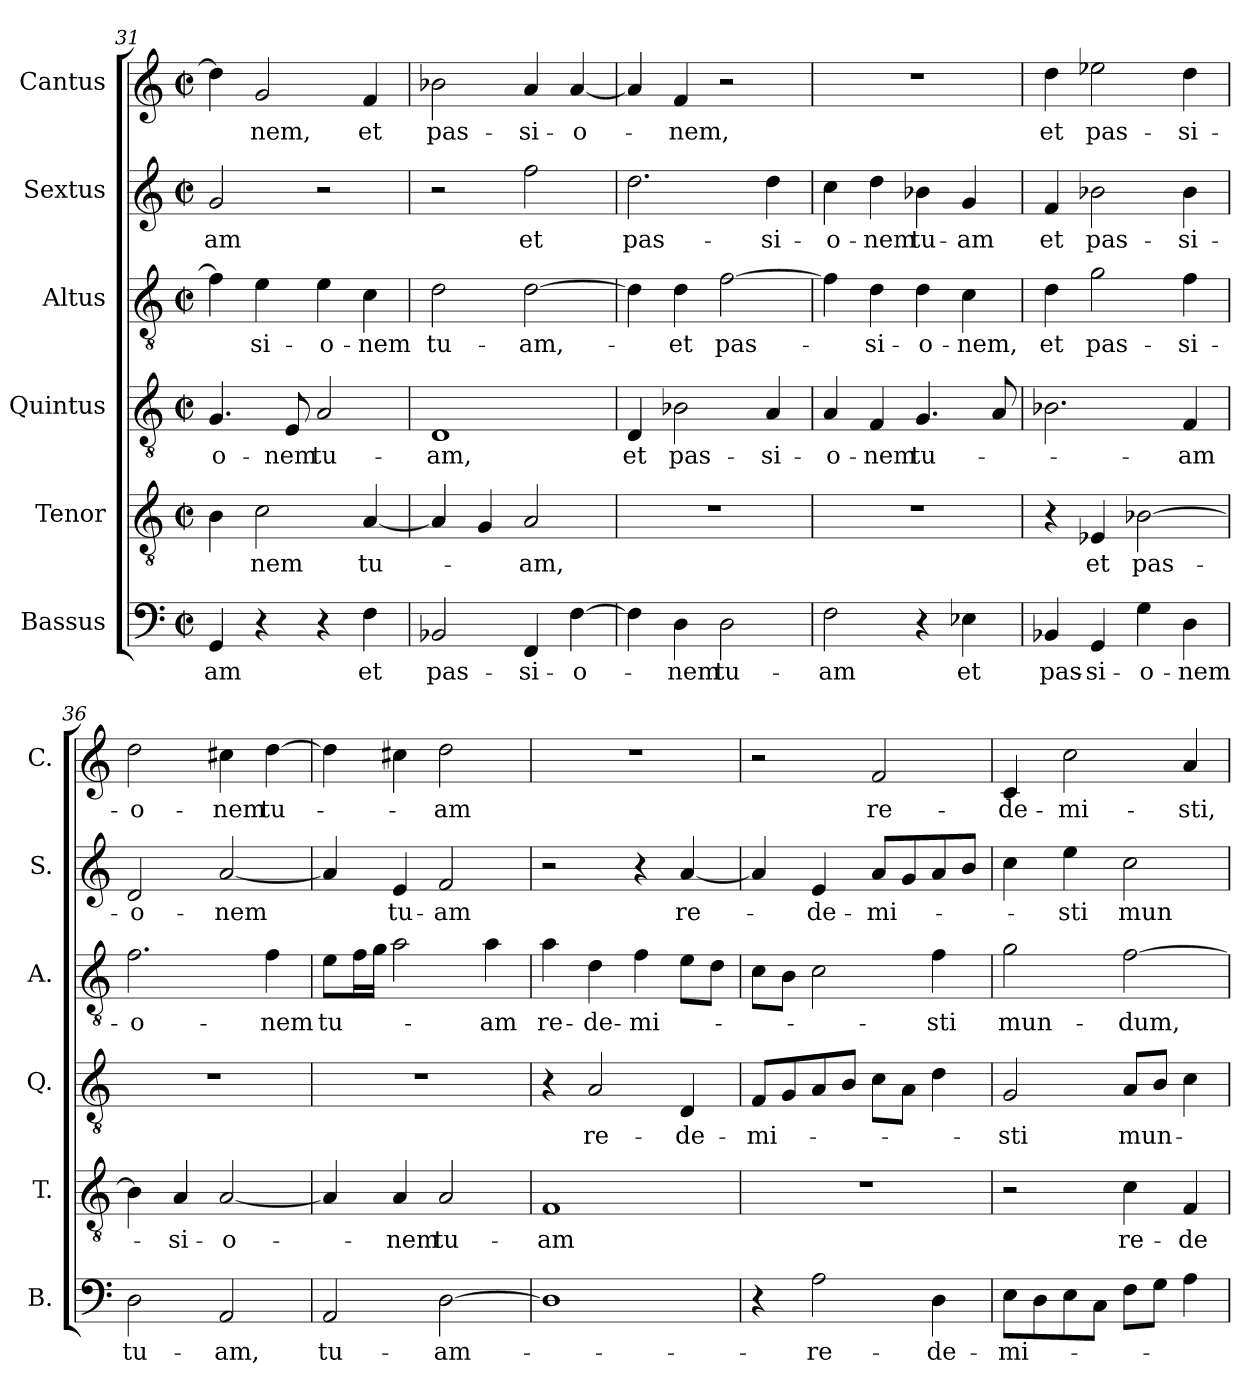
**kern	**text	**kern	**text	**kern	**text	**kern	**text	**kern	**text	**kern	**text
*part6	*part6	*part5	*part5	*part4	*part4	*part3	*part3	*part2	*part2	*part1	*part1
*staff6	*staff6	*staff5	*staff5	*staff4	*staff4	*staff3	*staff3	*staff2	*staff2	*staff1	*staff1
*I"Bassus	*	*I"Tenor	*	*I"Quintus	*	*I"Altus	*	*I"Sextus	*	*I"Cantus	*
*I'B.	*	*I'T.	*	*I'Q.	*	*I'A.	*	*I'S.	*	*I'C.	*
*clefF4	*	*clefGv2	*	*clefGv2	*	*clefGv2	*	*clefG2	*	*clefG2	*
*M2/2	*	*M2/2	*	*M2/2	*	*M2/2	*	*M2/2	*	*M2/2	*
*met(c|)	*	*met(c|)	*	*met(c|)	*	*met(c|)	*	*met(c|)	*	*met(c|)	*
=31	=31	=31	=31	=31	=31	=31	=31	=31	=31	=31	=31
!	!LO:LY:b:cj	!	!	!	!LO:LY:b:cj	!	!	!	!LO:LY:b:cj	!	!
4GG/	-am	4B\	.	4.G/	-o-	4f\]	.	2g/	-am	4dd\]	.
!	!	!	!LO:LY:b:cj	!	!	!	!LO:LY:b:cj	!	!	!	!LO:LY:b:cj
4r	.	2c\	-nem	.	.	4e\	-si-	.	.	2g/	-nem,
!	!	!	!	!	!LO:LY:b:cj	!	!	!	!	!	!
.	.	.	.	8E/	-nem	.	.	.	.	.	.
!	!	!	!	!	!LO:LY:b:cj	!	!LO:LY:b:cj	!	!	!	!
4r	.	.	.	2A/	tu-	4e\	-o-	2r	.	.	.
!	!LO:LY:b:cj	!	!LO:LY:b:cj	!	!	!	!LO:LY:b:cj	!	!	!	!LO:LY:b:cj
4F\	et	[<4A/	tu-	.	.	4c\	-nem	.	.	4f/	et
=32	=32	=32	=32	=32	=32	=32	=32	=32	=32	=32	=32
!	!LO:LY:b:cj	!	!	!	!LO:LY:b:cj	!	!LO:LY:b:cj	!	!	!	!LO:LY:b:cj
2BB-X/	pas-	4A/]	.	1D	-am,	2d\	tu-	2r	.	2b-X\	pas-
.	.	4G/	.	.	.	.	.	.	.	.	.
!	!LO:LY:b:cj	!	!LO:LY:b:cj	!	!	!	!LO:LY:b:cj	!	!LO:LY:b:cj	!	!LO:LY:b:cj
4FF/	-si-	2A/	-am,	.	.	[>2d\	-am,-	2ff\	et	4a/	-si-
!	!LO:LY:b:cj	!	!	!	!	!	!	!	!	!	!LO:LY:b:cj
[>4F\	-o-	.	.	.	.	.	.	.	.	[<4a/	-o-
=33	=33	=33	=33	=33	=33	=33	=33	=33	=33	=33	=33
!	!	!	!	!	!LO:LY:b:cj	!	!	!	!LO:LY:b:cj	!	!
4F\]	.	1r	.	4D/	et	4d\]	.	2.dd\	pas-	4a/]	.
!	!LO:LY:b:cj	!	!	!	!LO:LY:b:cj	!	!LO:LY:b:cj	!	!	!	!LO:LY:b:cj
4D\	-nem	.	.	2B-X\	pas-	4d\	-et	.	.	4f/	-nem,
!	!LO:LY:b:cj	!	!	!	!	!	!LO:LY:b:cj	!	!	!	!
2D\	tu-	.	.	.	.	[>2f\	pas-	.	.	2r	.
!	!	!	!	!	!LO:LY:b:cj	!	!	!	!LO:LY:b:cj	!	!
.	.	.	.	4A/	-si-	.	.	4dd\	-si-	.	.
=34	=34	=34	=34	=34	=34	=34	=34	=34	=34	=34	=34
!	!LO:LY:b:cj	!	!	!	!LO:LY:b:cj	!	!	!	!LO:LY:b:cj	!	!
2F\	-am	1r	.	4A/	-o-	4f\]	.	4cc\	-o-	1r	.
!	!	!	!	!	!LO:LY:b:cj	!	!LO:LY:b:cj	!	!LO:LY:b:cj	!	!
.	.	.	.	4F/	-nem	4d\	-si-	4dd\	-nem	.	.
!	!	!	!	!	!LO:LY:b:cj	!	!LO:LY:b:cj	!	!LO:LY:b:cj	!	!
4r	.	.	.	4.G/	tu-	4d\	-o-	4b-X\	tu-	.	.
!	!LO:LY:b:cj	!	!	!	!	!	!LO:LY:b:cj	!	!LO:LY:b:cj	!	!
4E-X\	et	.	.	.	.	4c\	-nem,	4g/	-am	.	.
.	.	.	.	8A/	.	.	.	.	.	.	.
=35	=35	=35	=35	=35	=35	=35	=35	=35	=35	=35	=35
!	!LO:LY:b:cj	!	!	!	!	!	!LO:LY:b:cj	!	!LO:LY:b:cj	!	!LO:LY:b:cj
4BB-X/	pas-	4r	.	2.B-X\	.	4d\	et	4f/	et	4dd\	et
!	!LO:LY:b:cj	!	!LO:LY:b:cj	!	!	!	!LO:LY:b:cj	!	!LO:LY:b:cj	!	!LO:LY:b:cj
4GG/	-si-	4E-X/	et	.	.	2g\	pas-	2b-X\	pas-	2ee-X\	pas-
!	!LO:LY:b:cj	!	!LO:LY:b:cj	!	!	!	!	!	!	!	!
4G\	-o-	[<2B-X\	pas-	.	.	.	.	.	.	.	.
!	!LO:LY:b:cj	!	!	!	!LO:LY:b:cj	!	!LO:LY:b:cj	!	!LO:LY:b:cj	!	!LO:LY:b:cj
4D\	-nem	.	.	4F/	-am	4f\	-si-	4b-\	-si-	4dd\	-si-
!!LO:LB:g=z
=36	=36	=36	=36	=36	=36	=36	=36	=36	=36	=36	=36
!	!LO:LY:b:cj	!	!	!	!	!	!LO:LY:b:cj	!	!LO:LY:b:cj	!	!LO:LY:b:cj
2D\	tu-	4B-\]	.	1r	.	2.f\	-o-	2d/	-o-	2dd\	-o-
!	!	!	!LO:LY:b:cj	!	!	!	!	!	!	!	!
.	.	4A/	-si-	.	.	.	.	.	.	.	.
!	!LO:LY:b:cj	!	!LO:LY:b:cj	!	!	!	!	!	!LO:LY:b:cj	!	!LO:LY:b:cj
2AA/	-am,	[<2A/	-o-	.	.	.	.	[<2a/	-nem	4cc#X\	-nem
!	!	!	!	!	!	!	!LO:LY:b:cj	!	!	!	!LO:LY:b:cj
.	.	.	.	.	.	4f\	-nem	.	.	[>4dd\	tu-
=37	=37	=37	=37	=37	=37	=37	=37	=37	=37	=37	=37
!	!LO:LY:b:cj	!	!	!	!	!	!LO:LY:b:cj	!	!	!	!
2AA/	tu-	4A/]	.	1r	.	8e\L	tu-	4a/]	.	4dd\]	.
.	.	.	.	.	.	16f\	.	.	.	.	.
.	.	.	.	.	.	16g\J	.	.	.	.	.
!	!	!	!LO:LY:b:cj	!	!	!	!	!	!LO:LY:b:cj	!	!
.	.	4A/	-nem	.	.	2a\	.	4e/	tu-	4cc#X\	.
!	!LO:LY:b:cj	!	!LO:LY:b:cj	!	!	!	!	!	!LO:LY:b:cj	!	!LO:LY:b:cj
[>2D\	-am-	2A/	tu-	.	.	.	.	2f/	-am	2dd\	-am
!	!	!	!	!	!	!	!LO:LY:b:cj	!	!	!	!
.	.	.	.	.	.	4a\	-am	.	.	.	.
=38	=38	=38	=38	=38	=38	=38	=38	=38	=38	=38	=38
!	!	!	!LO:LY:b:cj	!	!	!	!LO:LY:b:cj	!	!	!	!
1D]	.	1F	-am	4r	.	4a\	re-	2r	.	1r	.
!	!	!	!	!	!LO:LY:b:cj	!	!LO:LY:b:cj	!	!	!	!
.	.	.	.	2A/	re-	4d\	-de-	.	.	.	.
!	!	!	!	!	!	!	!LO:LY:b:cj	!	!	!	!
.	.	.	.	.	.	4f\	-mi-	4r	.	.	.
!	!	!	!	!	!LO:LY:b:cj	!	!	!	!LO:LY:b:cj	!	!
.	.	.	.	4D/	-de-	8e\L	.	[<4a/	re-	.	.
.	.	.	.	.	.	8d\J	.	.	.	.	.
=39	=39	=39	=39	=39	=39	=39	=39	=39	=39	=39	=39
!	!	!	!	!	!LO:LY:b:cj	!	!	!	!	!	!
4r	.	1r	.	8F/L	-mi-	8c\L	.	4a/]	.	2r	.
.	.	.	.	8G/	.	8B\J	.	.	.	.	.
!	!LO:LY:b:cj	!	!	!	!	!	!	!	!LO:LY:b:cj	!	!
2A\	-re-	.	.	8A/	.	2c\	.	4e/	-de-	.	.
.	.	.	.	8B/J	.	.	.	.	.	.	.
!	!	!	!	!	!	!	!	!	!LO:LY:b:cj	!	!LO:LY:b:cj
.	.	.	.	8c\L	.	.	.	8a/L	-mi-	2f/	re-
.	.	.	.	8A\J	.	.	.	8g/	.	.	.
!	!LO:LY:b:cj	!	!	!	!	!	!LO:LY:b:cj	!	!	!	!
4D\	-de-	.	.	4d\	.	4f\	-sti	8a/	.	.	.
.	.	.	.	.	.	.	.	8b/J	.	.	.
=40	=40	=40	=40	=40	=40	=40	=40	=40	=40	=40	=40
!	!LO:LY:b:cj	!	!	!	!LO:LY:b:cj	!	!LO:LY:b:cj	!	!	!	!LO:LY:b:cj
8E\L	-mi-	2r	.	2G/	-sti	2g\	mun-	4cc\	.	4c/	-de-
8D\	.	.	.	.	.	.	.	.	.	.	.
!	!	!	!	!	!	!	!	!	!LO:LY:b:cj	!	!LO:LY:b:cj
8E\	.	.	.	.	.	.	.	4ee\	-sti	2cc\	-mi-
8C\J	.	.	.	.	.	.	.	.	.	.	.
!	!	!	!LO:LY:b:cj	!	!LO:LY:b:cj	!	!LO:LY:b:cj	!	!LO:LY:b:cj	!	!
8F\L	.	4c\	re-	8A/L	mun-	[>2f\	-dum,-	2cc\	mun-	.	.
8G\J	.	.	.	8B/J	.	.	.	.	.	.	.
!	!	!	!LO:LY:b:cj	!	!	!	!	!	!	!	!LO:LY:b:cj
4A\	.	4F/	-de-	4c\	.	.	.	.	.	4a/	-sti,
=	=	=	=	=	=	=	=	=	=	=	=
*-	*-	*-	*-	*-	*-	*-	*-	*-	*-	*-	*-
